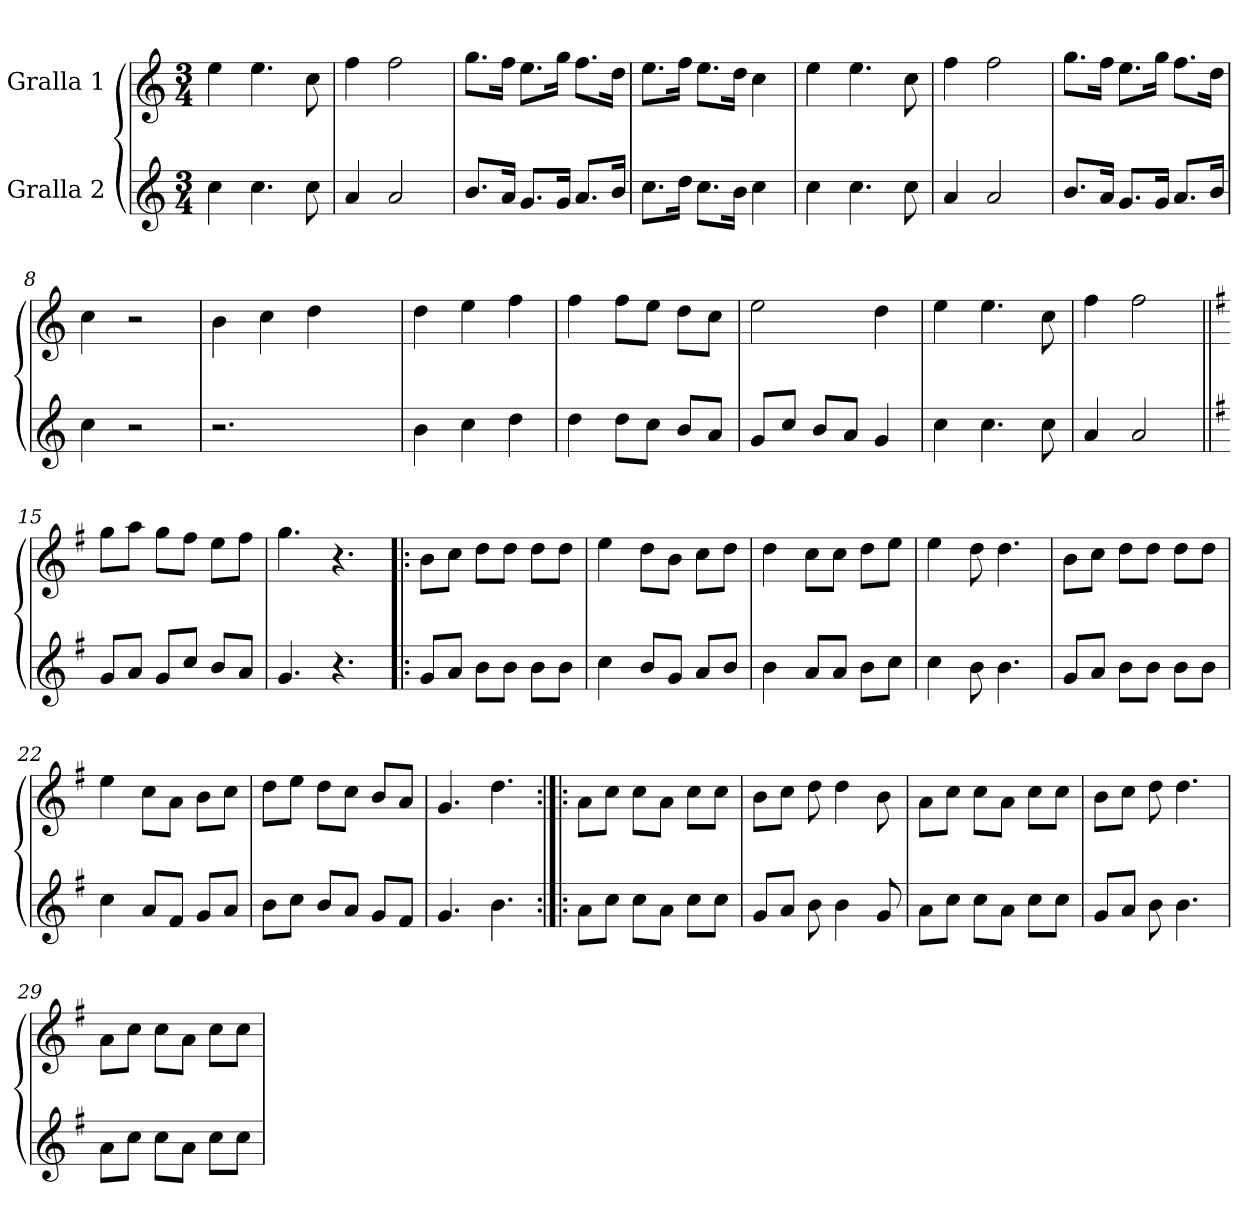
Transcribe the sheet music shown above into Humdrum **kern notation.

**kern	**kern
*part2	*part1
*staff2	*staff1
*I"Gralla 2	*I"Gralla 1
*clefG2	*clefG2
*k[]	*k[]
*M3/4	*M3/4
=1	=1
4cc\	4ee\
4.cc\	4.ee\
8cc\	8cc\
=2	=2
4a/	4ff\
2a/	2ff\
=3	=3
8.b/L	8.gg\L
16a/Jk	16ff\Jk
8.g/L	8.ee\L
16g/Jk	16gg\Jk
8.a/L	8.ff\L
16b/Jk	16dd\Jk
=4	=4
8.cc\L	8.ee\L
16dd\Jk	16ff\Jk
8.cc\L	8.ee\L
16b\Jk	16dd\Jk
4cc\	4cc\
=5	=5
4cc\	4ee\
4.cc\	4.ee\
8cc\	8cc\
=6	=6
4a/	4ff\
2a/	2ff\
=7	=7
8.b/L	8.gg\L
16a/Jk	16ff\Jk
8.g/L	8.ee\L
16g/Jk	16gg\Jk
8.a/L	8.ff\L
16b/Jk	16dd\Jk
=8	=8
4cc\	4cc\
2r	2r
!!LO:LB:g=z
=9	=9
2.r	4b\
.	4cc\
.	4dd\
4ryy	4ryy
=10	=10
4b\	4dd\
4cc\	4ee\
4dd\	4ff\
=11	=11
4dd\	4ff\
8dd\L	8ff\L
8cc\J	8ee\J
8b/L	8dd\L
8a/J	8cc\J
=12	=12
8g/L	2ee\
8cc/J	.
8b/L	.
8a/J	.
4g/	4dd\
=13	=13
4cc\	4ee\
4.cc\	4.ee\
8cc\	8cc\
=14	=14
4a/	4ff\
2a/	2ff\
=15||	=15||
*k[f#]	*k[f#]
8g/L	8gg\L
8a/J	8aa\J
8g/L	8gg\L
8cc/J	8ff#\J
8b/L	8ee\L
8a/J	8ff#\J
=16	=16
4.g/	4.gg\
4.r	4.r
=17!|:	=17!|:
8g/L	8b\L
8a/J	8cc\J
8b\L	8dd\L
8b\J	8dd\J
8b\L	8dd\L
8b\J	8dd\J
!!LO:LB:g=z
=18	=18
4cc\	4ee\
8b/L	8dd\L
8g/J	8b\J
8a/L	8cc\L
8b/J	8dd\J
=19	=19
4b\	4dd\
8a/L	8cc\L
8a/J	8cc\J
8b\L	8dd\L
8cc\J	8ee\J
=20	=20
4cc\	4ee\
8b\	8dd\
4.b\	4.dd\
=21	=21
8g/L	8b\L
8a/J	8cc\J
8b\L	8dd\L
8b\J	8dd\J
8b\L	8dd\L
8b\J	8dd\J
=22	=22
4cc\	4ee\
8a/L	8cc\L
8f#/J	8a\J
8g/L	8b\L
8a/J	8cc\J
=23	=23
8b\L	8dd\L
8cc\J	8ee\J
8b/L	8dd\L
8a/J	8cc\J
8g/L	8b/L
8f#/J	8a/J
=24	=24
4.g/	4.g/
4.b\	4.dd\
=25:|!|:	=25:|!|:
8a\L	8a\L
8cc\J	8cc\J
8cc\L	8cc\L
8a\J	8a\J
8cc\L	8cc\L
8cc\J	8cc\J
!!LO:LB:g=z
=26	=26
8g/L	8b\L
8a/J	8cc\J
8b\	8dd\
4b\	4dd\
8g/	8b\
=27	=27
8a\L	8a\L
8cc\J	8cc\J
8cc\L	8cc\L
8a\J	8a\J
8cc\L	8cc\L
8cc\J	8cc\J
=28	=28
8g/L	8b\L
8a/J	8cc\J
8b\	8dd\
4.b\	4.dd\
=29	=29
8a\L	8a\L
8cc\J	8cc\J
8cc\L	8cc\L
8a\J	8a\J
8cc\L	8cc\L
8cc\J	8cc\J
=	=
*-	*-
